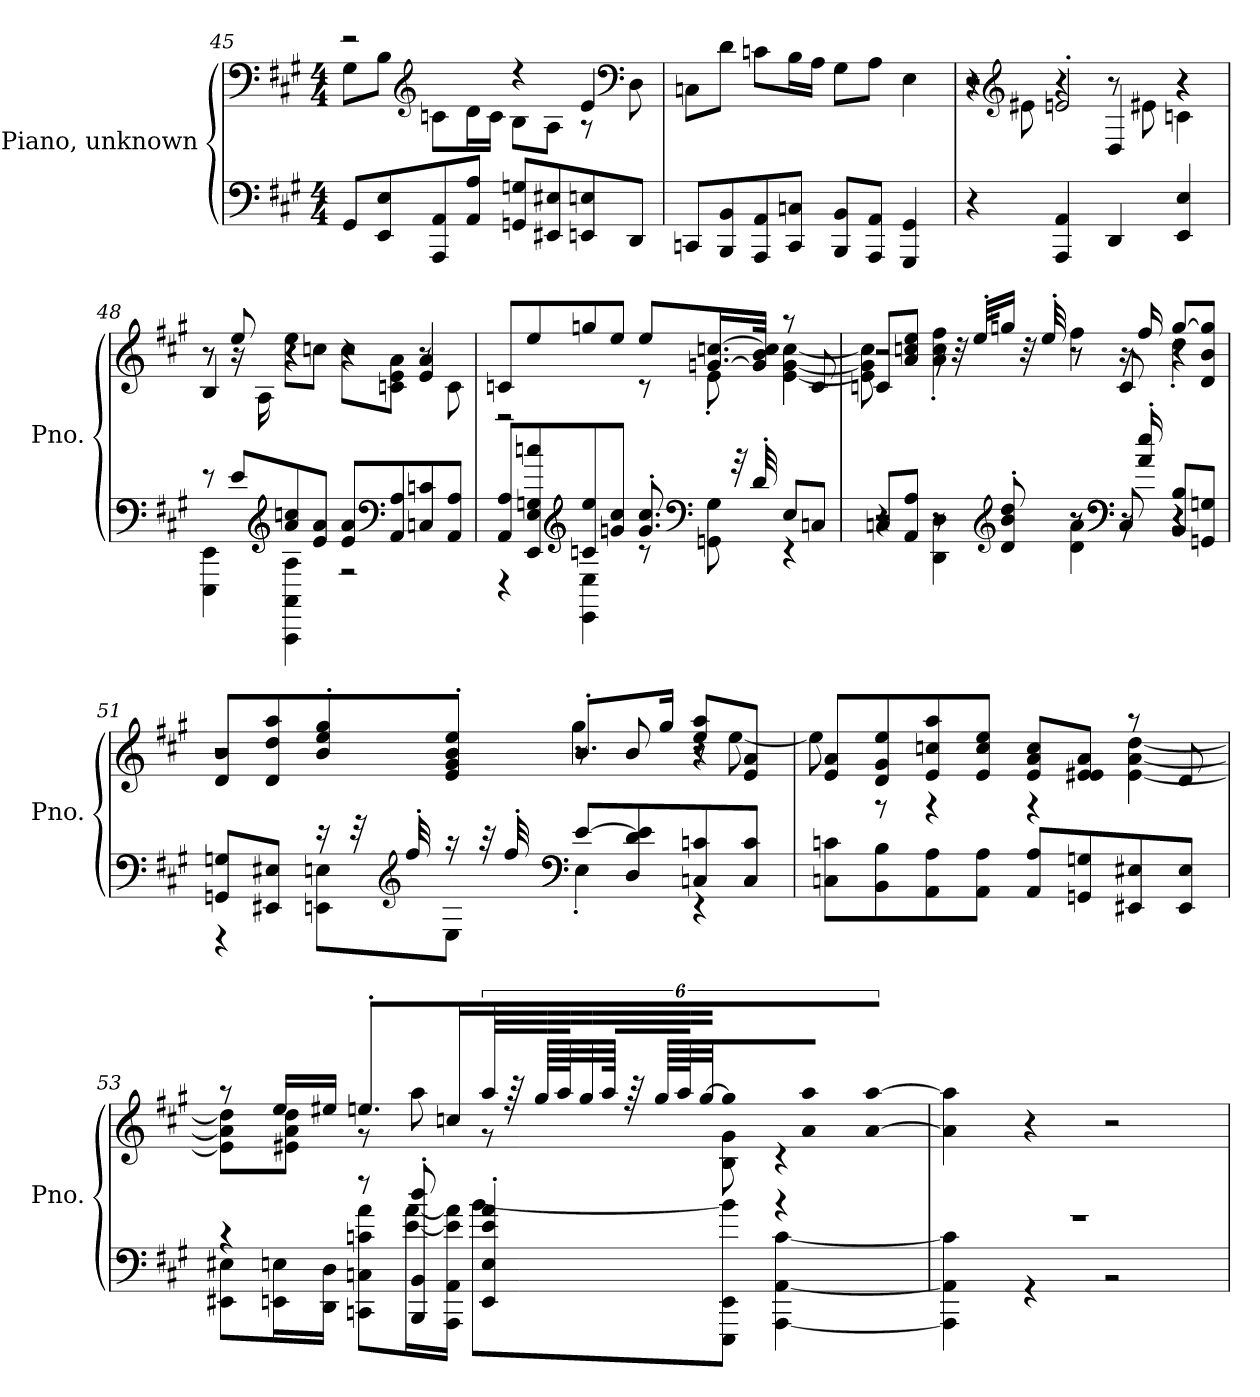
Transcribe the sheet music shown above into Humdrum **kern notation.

**kern	**kern
*part1	*part1
*staff2	*staff1
*I"Piano, unknown	*
*I'Pno.	*
!!LO:LB:g=z
*clefF4	*clefF4
*k[f#c#g#]	*k[f#c#g#]
*M4/4	*M4/4
=45	=45
*	*^
8GG#/L	2r	8G#\L
8EE/ 8E/	.	8B\J
*	*clefG2	*
8AAA/ 8AA/	.	8cn\L
8AA/ 8A/J	.	16d\L
.	.	16c\JJ
8GGn/ 8Gn/L	4r	8B\L
8EE#X/ 8E#X/	.	8A\J
8EEn/ 8En/	4e/	8r
*	*clefF4	*
8DD/J	.	8D\
*	*v	*v
=46	=46
8CCn/L	8Cn\L
8BBB/ 8BB/	8d\J
8AAA/ 8AA/	8cn\L
8CC/ 8Cn/J	16B\L
.	16A\JJ
8BBB/ 8BB/L	8G#\L
8AAA/ 8AA/J	8A\J
4GGG#/ 4GG#/	4E\
=47	=47
*	*^
*	*	*^
4r	4r	8r	2r
*	*clefG2	*	*
.	.	8e#X\	.
4AAA/ 4AA/	2en'/	4r	.
4DD/	.	8r	4D/
.	.	8e#X\	.
4EE/ 4E/	4r	4cn\	4r
!!LO:LB:g=z	!!	!!
=48	=48	=48	=48
*^	*	*	*
8r	4EEE\ 4EE\	8r	8r	4B/
8e/L	.	8ee/	16r	.
.	.	.	16A\	.
*clefG2	*	*	*	*
8a/ 8ccn/	4AAA\ 4AA\ 4A\	4r	8ee\L	4r
8e/ 8a/J	.	.	8ccn\J	.
8e/ 8a/L	2r	2r	8cc\L	4r
*clefF4	*	*	*	*
8AA/ 8A/	.	.	8cn\ 8e\ 8a\J	.
8Cn/ 8cn/	.	.	8r	4e/ 4a/
8AA/ 8A/J	.	.	8c\	.
*	*	*	*v	*v
=49	=49	=49	=49
8AA/ 8A/L	4r	8cn/L	2r
8EE/ 8E/ 8Gn/ 8ccn/	.	8ee/	.
*clefG2	*	*	*
8cn/ 8ee/	4EE\ 4E\	8ggn/	.
8gn/ 8cc/J	.	8ee/J	.
8.g/' 8.cc/'	8r	8ee/L	8r
*clefF4	*	*	*
.	8GGn\ 8G\	[16.gn/ [16.ccn/L	8e'\
32r	.	.	.
32d'/	.	32g/] 32b/ 32cc/]JJk	.
8E/L	4r	8r	[4e\ [4g\ [4cc\
8Cn/J	.	8c/	.
!!LO:LB:g=z
=50	=50	=50	=50
*	*^	*	*^
8Cn/L	4r	2r	8cn/L	8e\] 8g\] 8cc\]	2r
8AA/ 8A/J	.	.	8a/ 8ccn/ 8ee/J	8r	.
8r	4DD\ 4D\	.	16r	4a\' 4cc\' 4ff#\'	.
.	.	.	32r	.	.
.	.	.	32ee'/KLL	.	.
*clefG2	*	*	*	*	*
8d/' 8b/' 8dd/'	.	.	16ggn/JJ	.	.
.	.	.	32r	.	.
.	.	.	32ee'/	.	.
8r	4d\ 4a\	8r	8r	4ff#\	8r
*clefF4	*	*	*	*	*
16r	.	8C/	16r	.	8c/
16a/' 16ee/'	.	.	16ff#/	.	.
8BB/ 8B/L	4r	4r	[8gg/L	4dd'\	4r
8GGn/ 8Gn/J	.	.	8d/ 8b/ 8gg/]J	.	.
*	*v	*v	*	*	*
=51	=51	=51	=51	=51
8GGn/ 8Gn/L	4r	8d/ 8b/L	2r	2r
8EE#X/ 8E#X/J	.	8d/ 8dd/ 8aa/	.	.
16r	8EEn\ 8En\L	8b/' 8ee/' 8gg#/'	.	.
32r	.	.	.	.
*clefG2	*	*	*	*
32ff#'/	.	.	.	.
16r	8E\J	8e/' 8g#/' 8b/' 8ee/'J	.	.
32r	.	.	.	.
32ff#'/	.	.	.	.
*clefF4	*	*	*	*
[8e/L	4E'\	8.b'/L	4gg#\	8r
8D/ 8d/ 8e/]	.	.	.	8b/
.	.	16gg#/Jk	.	.
8Cn/ 8cn/	4r	8ee/ 8aa/L	8r	4r
8C/ 8c/J	.	8e/ 8a/J	[8ee\	.
*v	*v	*	*	*
*	*	*v	*v
!!LO:PB:g=z
=52	=52	=52
8Cn\ 8cn\L	8e/ 8a/L	8ee\]
8BB\ 8B\	8d/ 8g#/ 8ee/	8r
8AA\ 8A\	8e/ 8ccn/ 8aa/	4r
8AA\ 8A\J	8e/ 8cc/ 8ee/J	.
8AA/ 8A/L	8e/ 8a/ 8cc/L	4r
8GGn/ 8Gn/	8e/ 8e#X/ 8a/J	.
8EE#X/ 8E#X/	8r	[4e#\ [4a\ [4dd\
8EE#/ 8E#/J	8d/	.
=53	=53	=53
*^	*	*
4r	8EE#X\ 8E#X\L	8r	8e#\] 8a\] 8dd\]L
.	16EEn\ 16En\L	16ee/LL	8e#X\ 8a\ 8dd\J
.	16DD\ 16D\JJ	16ee#X/JJ	.
8r	8CCn\ 8Cn\ 8cn\ 8a\L	8.een'/L	8r
8BBB/' 8BB/' 8dd/'	[16e\ [16a\L	.	8aa\
.	16AAA\ 16AA\ 16e\] 16a\]JJ	16ccn/L	.
4EE/' 4E/' 4e/' 4a/'	[8b\L	96aa/JJkk	8r
.	.	96r	.
.	.	96gg#/LLLL	.
*	*	*Xbrackettup	*
.	.	96aa/J	.
.	.	48gg#/	.
*	*	*brackettup	*
.	.	96aa/JJJk	.
.	.	96r	.
.	.	96gg#/LLLL	.
*	*	*Xbrackettup	*
.	.	96aa/J	.
.	.	[48gg#/J	.
.	8EEE\ 8EE\ 8b\]J	16gg#/]	8B\ 8g#\
.	.	16a/ 16aa/JJ	.
4r	[4AAA\ [4AA\ [4c\	[4a/ [4aa/	4r
*	*	*v	*v
!!LO:LB:g=z
=54	=54	=54
1r	4AAA\] 4AA\] 4c\]	4a\] 4aa\]
.	4r	4r
.	2r	2r
*v	*v	*
=	=
*-	*-
